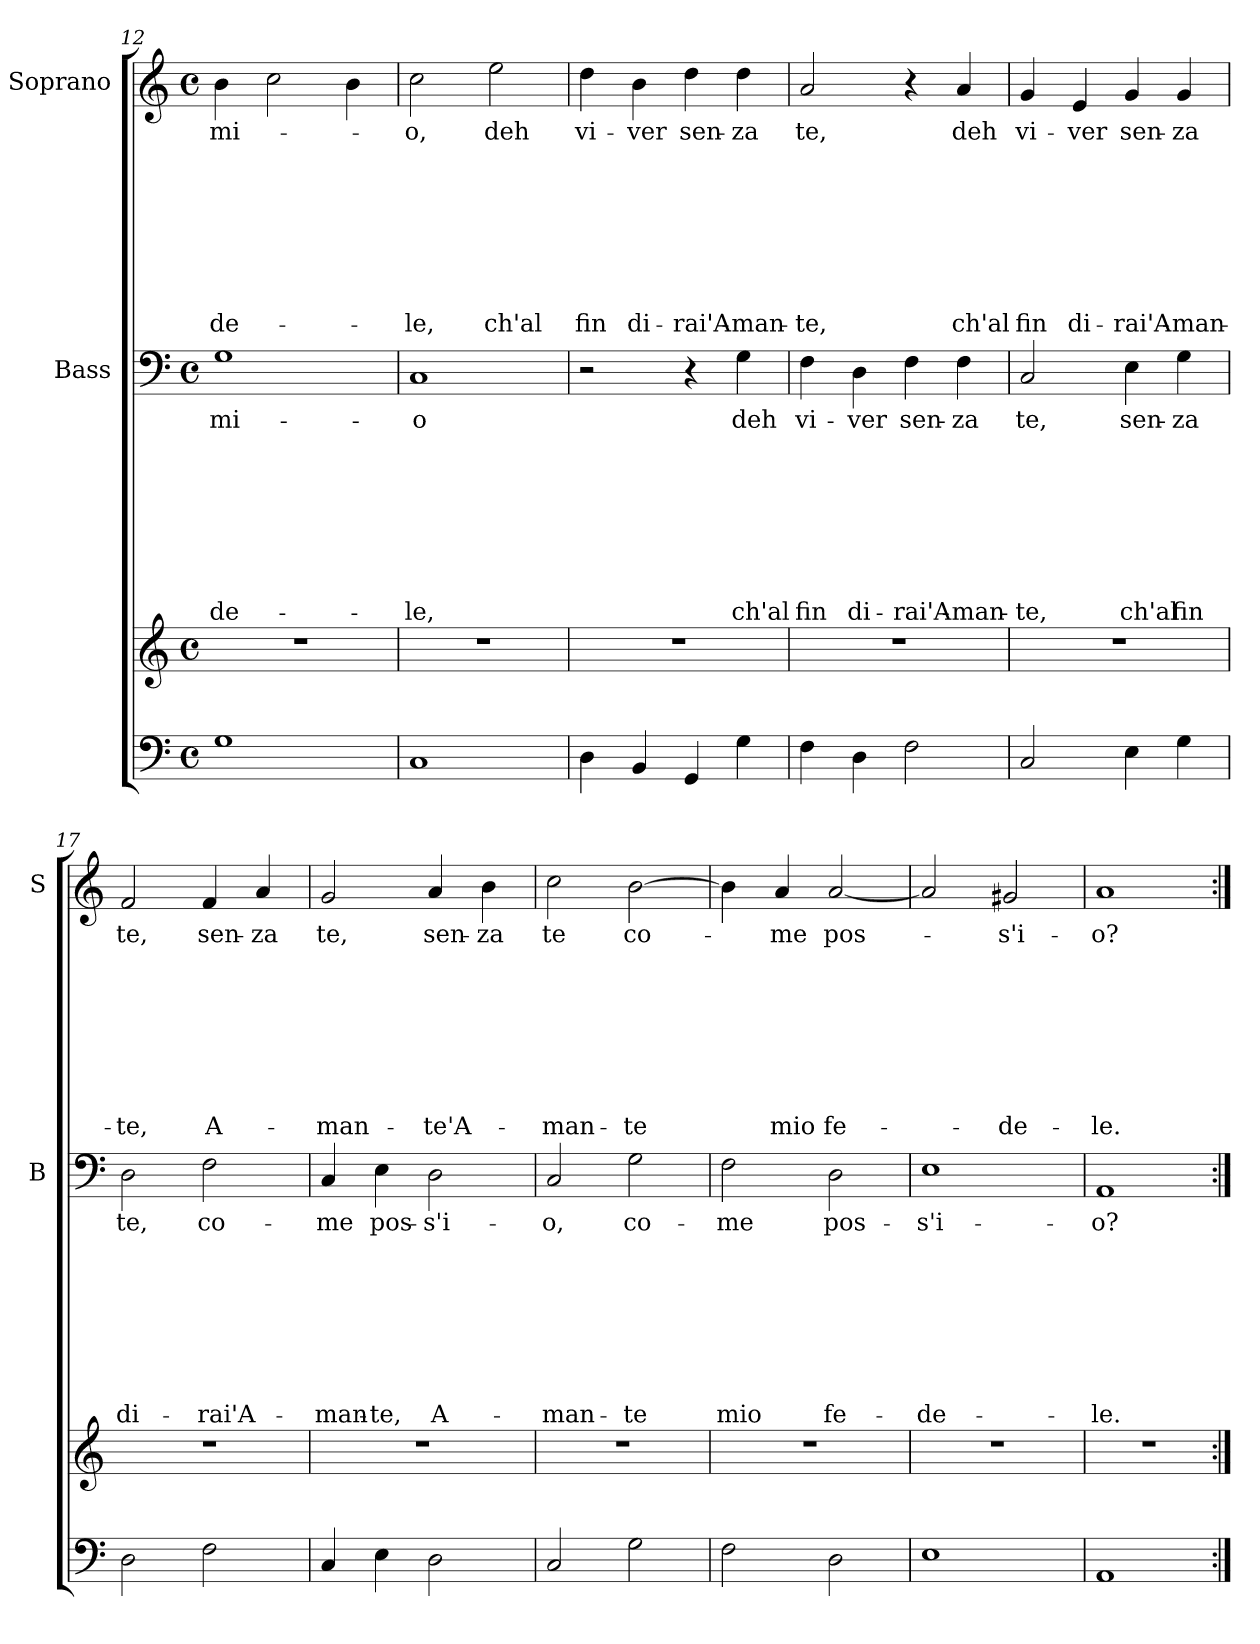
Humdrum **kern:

**kern	**kern	**kern	**text	**text	**text	**text	**text	**text	**text	**text	**text	**kern	**text	**text	**text	**text	**text	**text	**text	**text	**text
*part3	*part3	*part2	*part2	*part2	*part2	*part2	*part2	*part2	*part2	*part2	*part2	*part1	*part1	*part1	*part1	*part1	*part1	*part1	*part1	*part1	*part1
*staff4	*staff3	*staff2	*staff2	*staff2	*staff2	*staff2	*staff2	*staff2	*staff2	*staff2	*staff2	*staff1	*staff1	*staff1	*staff1	*staff1	*staff1	*staff1	*staff1	*staff1	*staff1
*	*	*I"Bass	*	*	*	*	*	*	*	*	*	*I"Soprano	*	*	*	*	*	*	*	*	*
*	*	*I'B	*	*	*	*	*	*	*	*	*	*I'S	*	*	*	*	*	*	*	*	*
!!LO:PB:g=z
*clefF4	*clefG2	*clefF4	*	*	*	*	*	*	*	*	*	*clefG2	*	*	*	*	*	*	*	*	*
*k[]	*k[]	*k[]	*	*	*	*	*	*	*	*	*	*k[]	*	*	*	*	*	*	*	*	*
*C:	*C:	*C:	*	*	*	*	*	*	*	*	*	*C:	*	*	*	*	*	*	*	*	*
*M4/4	*M4/4	*M4/4	*	*	*	*	*	*	*	*	*	*M4/4	*	*	*	*	*	*	*	*	*
*met(c)	*met(c)	*met(c)	*	*	*	*	*	*	*	*	*	*met(c)	*	*	*	*	*	*	*	*	*
=12	=12	=12	=12	=12	=12	=12	=12	=12	=12	=12	=12	=12	=12	=12	=12	=12	=12	=12	=12	=12	=12
!	!	!	!LO:LY:b	!	!	!	!	!	!	!	!LO:LY:b	!	!LO:LY:b	!	!	!	!	!	!	!	!LO:LY:b
1G	1r	1G	mi-	.	.	.	.	.	.	.	-de-	4b\	mi-	.	.	.	.	.	.	.	-de-
.	.	.	.	.	.	.	.	.	.	.	.	2cc\	.	.	.	.	.	.	.	.	.
.	.	.	.	.	.	.	.	.	.	.	.	4b\	.	.	.	.	.	.	.	.	.
=13	=13	=13	=13	=13	=13	=13	=13	=13	=13	=13	=13	=13	=13	=13	=13	=13	=13	=13	=13	=13	=13
!	!	!	!LO:LY:b	!	!	!	!	!	!	!	!LO:LY:b	!	!LO:LY:b	!	!	!	!	!	!	!	!LO:LY:b
1C	1r	1C	-o	.	.	.	.	.	.	.	-le,	2cc\	-o,	.	.	.	.	.	.	.	-le,
!	!	!	!	!	!	!	!	!	!	!	!	!	!LO:LY:b	!	!	!	!	!	!	!	!LO:LY:b
.	.	.	.	.	.	.	.	.	.	.	.	2ee\	deh	.	.	.	.	.	.	.	ch'al
=14	=14	=14	=14	=14	=14	=14	=14	=14	=14	=14	=14	=14	=14	=14	=14	=14	=14	=14	=14	=14	=14
!	!	!	!	!	!	!	!	!	!	!	!	!	!LO:LY:b	!	!	!	!	!	!	!	!LO:LY:b
4D\	1r	2r	.	.	.	.	.	.	.	.	.	4dd\	vi-	.	.	.	.	.	.	.	fin
!	!	!	!	!	!	!	!	!	!	!	!	!	!LO:LY:b	!	!	!	!	!	!	!	!LO:LY:b
4BB/	.	.	.	.	.	.	.	.	.	.	.	4b\	-ver	.	.	.	.	.	.	.	di-
!	!	!	!	!	!	!	!	!	!	!	!	!	!LO:LY:b	!	!	!	!	!	!	!	!LO:LY:b
4GG/	.	4r	.	.	.	.	.	.	.	.	.	4dd\	sen-	.	.	.	.	.	.	.	-rai'A-
!	!	!	!LO:LY:b	!	!	!	!	!	!	!	!LO:LY:b	!	!LO:LY:b	!	!	!	!	!	!	!	!LO:LY:b
4G\	.	4G\	deh	.	.	.	.	.	.	.	ch'al	4dd\	-za	.	.	.	.	.	.	.	-man-
=15	=15	=15	=15	=15	=15	=15	=15	=15	=15	=15	=15	=15	=15	=15	=15	=15	=15	=15	=15	=15	=15
!	!	!	!LO:LY:b	!	!	!	!	!	!	!	!LO:LY:b	!	!LO:LY:b	!	!	!	!	!	!	!	!LO:LY:b
4F\	1r	4F\	vi-	.	.	.	.	.	.	.	fin	2a/	te,	.	.	.	.	.	.	.	-te,
!	!	!	!LO:LY:b	!	!	!	!	!	!	!	!LO:LY:b	!	!	!	!	!	!	!	!	!	!
4D\	.	4D\	-ver	.	.	.	.	.	.	.	di-	.	.	.	.	.	.	.	.	.	.
!	!	!	!LO:LY:b	!	!	!	!	!	!	!	!LO:LY:b	!	!	!	!	!	!	!	!	!	!
2F\	.	4F\	sen-	.	.	.	.	.	.	.	-rai'A-	4r	.	.	.	.	.	.	.	.	.
!	!	!	!LO:LY:b	!	!	!	!	!	!	!	!LO:LY:b	!	!LO:LY:b	!	!	!	!	!	!	!	!LO:LY:b
.	.	4F\	-za	.	.	.	.	.	.	.	-man-	4a/	deh	.	.	.	.	.	.	.	ch'al
=16	=16	=16	=16	=16	=16	=16	=16	=16	=16	=16	=16	=16	=16	=16	=16	=16	=16	=16	=16	=16	=16
!	!	!	!LO:LY:b	!	!	!	!	!	!	!	!LO:LY:b	!	!LO:LY:b	!	!	!	!	!	!	!	!LO:LY:b
2C/	1r	2C/	te,	.	.	.	.	.	.	.	-te,	4g/	vi-	.	.	.	.	.	.	.	fin
!	!	!	!	!	!	!	!	!	!	!	!	!	!LO:LY:b	!	!	!	!	!	!	!	!LO:LY:b
.	.	.	.	.	.	.	.	.	.	.	.	4e/	-ver	.	.	.	.	.	.	.	di-
!	!	!	!LO:LY:b	!	!	!	!	!	!	!	!LO:LY:b	!	!LO:LY:b	!	!	!	!	!	!	!	!LO:LY:b
4E\	.	4E\	sen-	.	.	.	.	.	.	.	ch'al	4g/	sen-	.	.	.	.	.	.	.	-rai'A-
!	!	!	!LO:LY:b	!	!	!	!	!	!	!	!LO:LY:b	!	!LO:LY:b	!	!	!	!	!	!	!	!LO:LY:b
4G\	.	4G\	-za	.	.	.	.	.	.	.	fin	4g/	-za	.	.	.	.	.	.	.	-man-
=17	=17	=17	=17	=17	=17	=17	=17	=17	=17	=17	=17	=17	=17	=17	=17	=17	=17	=17	=17	=17	=17
!	!	!	!LO:LY:b	!	!	!	!	!	!	!	!LO:LY:b	!	!LO:LY:b	!	!	!	!	!	!	!	!LO:LY:b
2D\	1r	2D\	te,	.	.	.	.	.	.	.	di-	2f/	te,	.	.	.	.	.	.	.	-te,
!	!	!	!LO:LY:b	!	!	!	!	!	!	!	!LO:LY:b	!	!LO:LY:b	!	!	!	!	!	!	!	!LO:LY:b
2F\	.	2F\	co-	.	.	.	.	.	.	.	-rai'A-	4f/	sen-	.	.	.	.	.	.	.	A-
!	!	!	!	!	!	!	!	!	!	!	!	!	!LO:LY:b	!	!	!	!	!	!	!	!
.	.	.	.	.	.	.	.	.	.	.	.	4a/	-za	.	.	.	.	.	.	.	.
!!LO:LB:g=z
=18	=18	=18	=18	=18	=18	=18	=18	=18	=18	=18	=18	=18	=18	=18	=18	=18	=18	=18	=18	=18	=18
!	!	!	!LO:LY:b	!	!	!	!	!	!	!	!LO:LY:b	!	!LO:LY:b	!	!	!	!	!	!	!	!LO:LY:b
4C/	1r	4C/	-me	.	.	.	.	.	.	.	-man-	2g/	te,	.	.	.	.	.	.	.	-man-
!	!	!	!LO:LY:b	!	!	!	!	!	!	!	!LO:LY:b	!	!	!	!	!	!	!	!	!	!
4E\	.	4E\	pos-	.	.	.	.	.	.	.	-te,	.	.	.	.	.	.	.	.	.	.
!	!	!	!LO:LY:b	!	!	!	!	!	!	!	!LO:LY:b	!	!LO:LY:b	!	!	!	!	!	!	!	!LO:LY:b
2D\	.	2D\	-s'i-	.	.	.	.	.	.	.	A-	4a/	sen-	.	.	.	.	.	.	.	-te'A-
!	!	!	!	!	!	!	!	!	!	!	!	!	!LO:LY:b	!	!	!	!	!	!	!	!
.	.	.	.	.	.	.	.	.	.	.	.	4b\	-za	.	.	.	.	.	.	.	.
=19	=19	=19	=19	=19	=19	=19	=19	=19	=19	=19	=19	=19	=19	=19	=19	=19	=19	=19	=19	=19	=19
!	!	!	!LO:LY:b	!	!	!	!	!	!	!	!LO:LY:b	!	!LO:LY:b	!	!	!	!	!	!	!	!LO:LY:b
2C/	1r	2C/	-o,	.	.	.	.	.	.	.	-man-	2cc\	te	.	.	.	.	.	.	.	-man-
!	!	!	!LO:LY:b	!	!	!	!	!	!	!	!LO:LY:b	!	!LO:LY:b	!	!	!	!	!	!	!	!LO:LY:b
2G\	.	2G\	co-	.	.	.	.	.	.	.	-te	[2b\	co-	.	.	.	.	.	.	.	-te
=20	=20	=20	=20	=20	=20	=20	=20	=20	=20	=20	=20	=20	=20	=20	=20	=20	=20	=20	=20	=20	=20
!	!	!	!LO:LY:b	!	!	!	!	!	!	!	!LO:LY:b	!	!	!	!	!	!	!	!	!	!
2F\	1r	2F\	-me	.	.	.	.	.	.	.	mio	4b\]	.	.	.	.	.	.	.	.	.
!	!	!	!	!	!	!	!	!	!	!	!	!	!LO:LY:b	!	!	!	!	!	!	!	!LO:LY:b
.	.	.	.	.	.	.	.	.	.	.	.	4a/	-me	.	.	.	.	.	.	.	mio
!	!	!	!LO:LY:b	!	!	!	!	!	!	!	!LO:LY:b	!	!LO:LY:b	!	!	!	!	!	!	!	!LO:LY:b
2D\	.	2D\	pos-	.	.	.	.	.	.	.	fe-	[2a/	pos-	.	.	.	.	.	.	.	fe-
=21	=21	=21	=21	=21	=21	=21	=21	=21	=21	=21	=21	=21	=21	=21	=21	=21	=21	=21	=21	=21	=21
!	!	!	!LO:LY:b	!	!	!	!	!	!	!	!LO:LY:b	!	!	!	!	!	!	!	!	!	!
1E	1r	1E	-s'i-	.	.	.	.	.	.	.	-de-	2a/]	.	.	.	.	.	.	.	.	.
!	!	!	!	!	!	!	!	!	!	!	!	!	!LO:LY:b	!	!	!	!	!	!	!	!LO:LY:b
.	.	.	.	.	.	.	.	.	.	.	.	2g#X/	-s'i-	.	.	.	.	.	.	.	-de-
=22	=22	=22	=22	=22	=22	=22	=22	=22	=22	=22	=22	=22	=22	=22	=22	=22	=22	=22	=22	=22	=22
!	!	!	!LO:LY:b	!	!	!	!	!	!	!	!LO:LY:b	!	!LO:LY:b	!	!	!	!	!	!	!	!LO:LY:b
1AA	1r	1AA	-o?	.	.	.	.	.	.	.	-le.	1a	-o?	.	.	.	.	.	.	.	-le.
=:|!	=:|!	=:|!	=:|!	=:|!	=:|!	=:|!	=:|!	=:|!	=:|!	=:|!	=:|!	=:|!	=:|!	=:|!	=:|!	=:|!	=:|!	=:|!	=:|!	=:|!	=:|!
*-	*-	*-	*-	*-	*-	*-	*-	*-	*-	*-	*-	*-	*-	*-	*-	*-	*-	*-	*-	*-	*-
